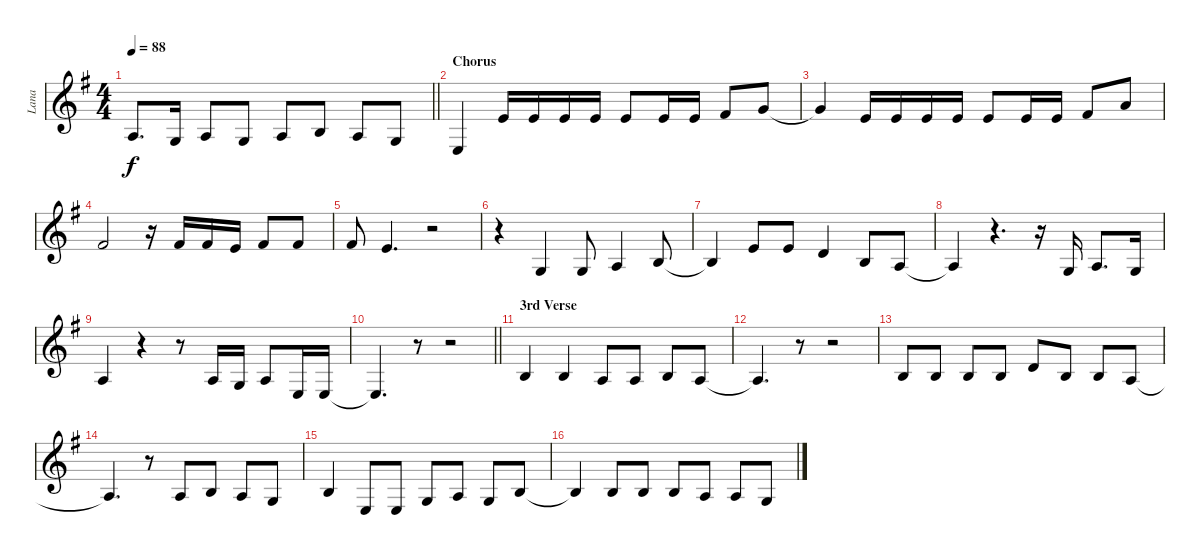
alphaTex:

\track ("Lana" "Lana") {instrument oboe}
\staff {score}
\tuning (E4 B3 G3 D3 A2 E2) {hide}
\ts (4 4)
\tempo 88
\clef g2
\barLineRight lightlight
\ks eminor
2.3.8{d dy f} 0.3.16 2.3.8 0.3.8 2.3.8 0.2.8 2.3.8 0.3.8 |
\section ("" "Chorus")
2.4.4 0.1.16 0.1.16 0.1.16 0.1.16 0.1.8 0.1.16 0.1.16 2.1.8 3.1.8 |
3.1{t}.4 0.1.16 0.1.16 0.1.16 0.1.16 0.1.8 0.1.16 0.1.16 2.1.8 5.1.8 |
2.1.2 r.16 2.1.16 2.1.16 0.1.16 2.1.8 2.1.8 |
2.1.8 0.1.4{d} r.2 |
r.4 0.3.4 0.3.8 2.3.4 0.2.8 |
0.2{t}.4 0.1.8 0.1.8 3.2.4 0.2.8 2.3.8 |
2.3{t}.4 r.4{d} r.16 0.3.16 2.3.8{d} 0.3.16 |
2.3.4 r.4 r.8 2.3.16 0.3.16 2.3.8 2.4.16 2.4.16 |
\barLineRight lightlight
2.4{t}.4{d} r.8 r.2 |
\section ("" "3rd Verse")
0.2.4 0.2.4 2.3.8 2.3.8 0.2.8 2.3.8 |
2.3{t}.4{d} r.8 r.2 |
0.2.8 0.2.8 0.2.8 0.2.8 3.2.8 0.2.8 0.2.8 2.3.8 |
2.3{t}.4{d} r.8 2.3.8 0.2.8 2.3.8 0.3.8 |
0.2.4 2.4.8 2.4.8 0.3.8 2.3.8 0.3.8 0.2.8 |
0.2{t}.4 0.2.8 0.2.8 0.2.8 2.3.8 2.3.8 0.3.8
